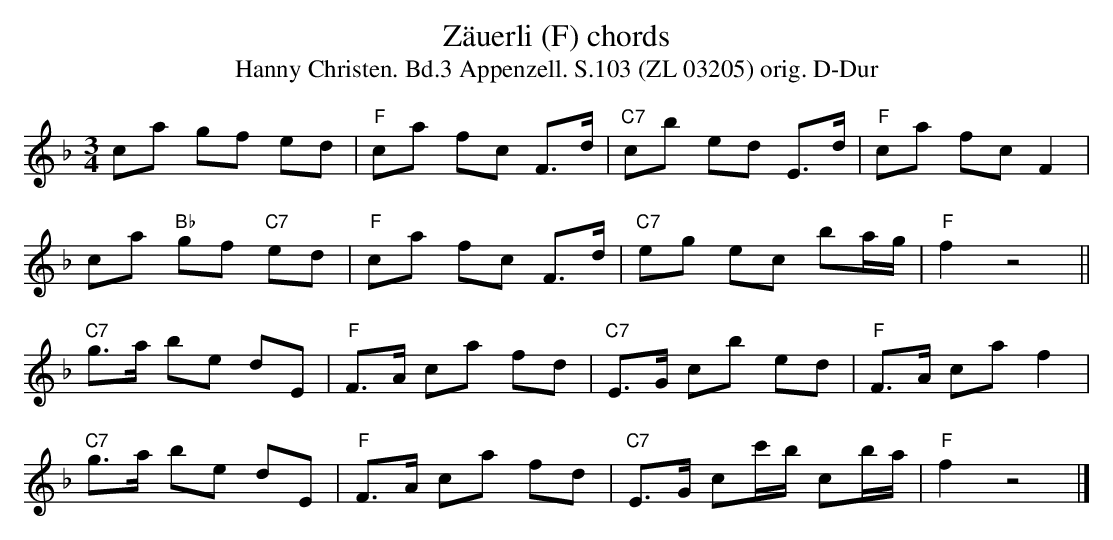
X:1
T:Zäuerli (F) chords
T:Hanny Christen. Bd.3 Appenzell. S.103 (ZL 03205) orig. D-Dur
M:3/4
L:1/8
K:Fmaj%%MIDI gchordon
ca gf ed | "F"ca fc F>d | "C7"cb ed E>d | "F"ca fc F2 |
ca "Bb"gf "C7"ed | "F"ca fc F>d | "C7"eg ec ba/2g/2 | "F"f2 z4 ||
"C7"g>a be dE | "F"F>A ca fd | "C7"E>G cb ed | "F"F>A ca f2 |
"C7"g>a be dE | "F"F>A ca fd | "C7"E>G cc'/2b/2 cb/2a/2 | "F"f2 z4|]
